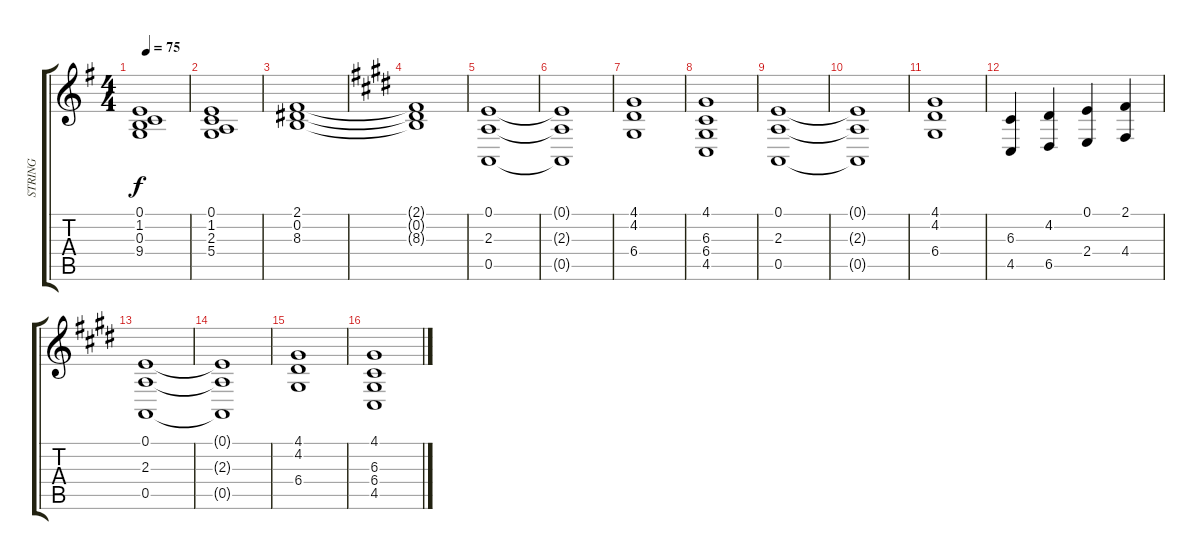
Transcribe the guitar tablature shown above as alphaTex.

\track ("STRING" "STRING") {instrument stringensemble2}
\staff {score tabs}
\tuning (E4 B3 G3 D3 A2 E2) {hide}
\ts (4 4)
\tempo 75
\clef g2
\ks g
(0.1 1.2 0.3 9.4).1{dy f} |
(0.1 1.2 2.3 5.4).1 |
(2.1 0.2 8.3).1 |
\ks e
(2.1{t} 0.2{t} 8.3{t}).1 |
(0.1 2.3 0.5).1 |
(0.1{t} 2.3{t} 0.5{t}).1 |
(4.1 4.2 6.4).1 |
(4.1 6.3 6.4 4.5).1 |
(0.1 2.3 0.5).1 |
(0.1{t} 2.3{t} 0.5{t}).1 |
(4.1 4.2 6.4).1 |
(6.3 4.5).4 (4.2 6.5).4 (0.1 2.4).4 (2.1 4.4).4 |
(0.1 2.3 0.5).1 |
(0.1{t} 2.3{t} 0.5{t}).1 |
(4.1 4.2 6.4).1 |
(4.1 6.3 6.4 4.5).1
